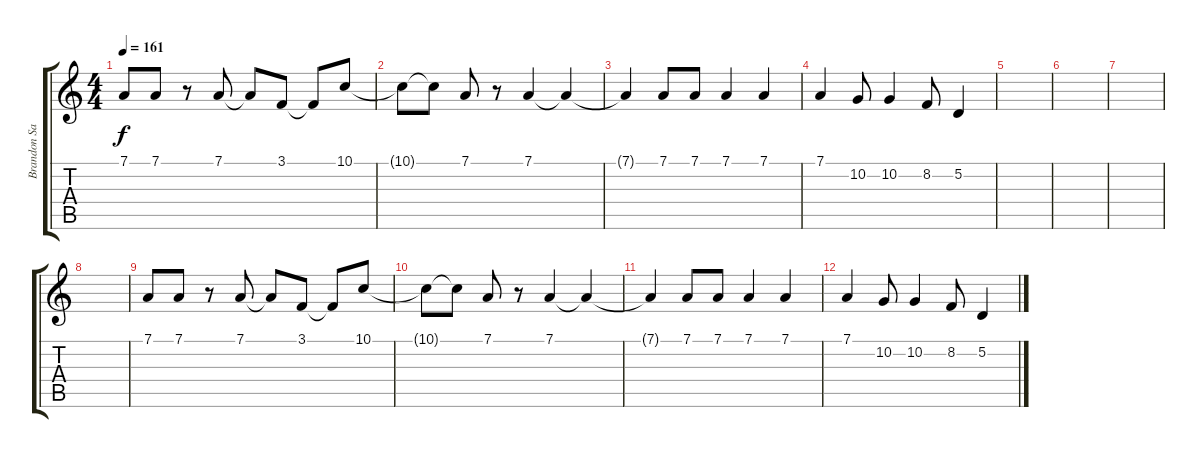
\track ("Brandon Saller (Vox)" "Brandon Sa") {instrument altosax}
\staff {score tabs}
\tuning (D4 A3 F3 C3 G2 C2) {hide}
\ts (4 4)
\tempo 161
\clef g2
\ks c
7.1.8{dy f} 7.1.8 r.8 7.1.8 7.1{t}.8 3.1.8 3.1{t}.8 10.1.8 |
10.1{t}.8 10.1{t}.8 7.1.8 r.8 7.1.4 7.1{t}.4 |
7.1{t}.4 7.1.8 7.1.8 7.1.4 7.1.4 |
7.1.4 10.2.8 10.2.4 8.2.8 5.2.4 |
|
|
|
|
7.1.8 7.1.8 r.8 7.1.8 7.1{t}.8 3.1.8 3.1{t}.8 10.1.8 |
10.1{t}.8 10.1{t}.8 7.1.8 r.8 7.1.4 7.1{t}.4 |
7.1{t}.4 7.1.8 7.1.8 7.1.4 7.1.4 |
7.1.4 10.2.8 10.2.4 8.2.8 5.2.4
